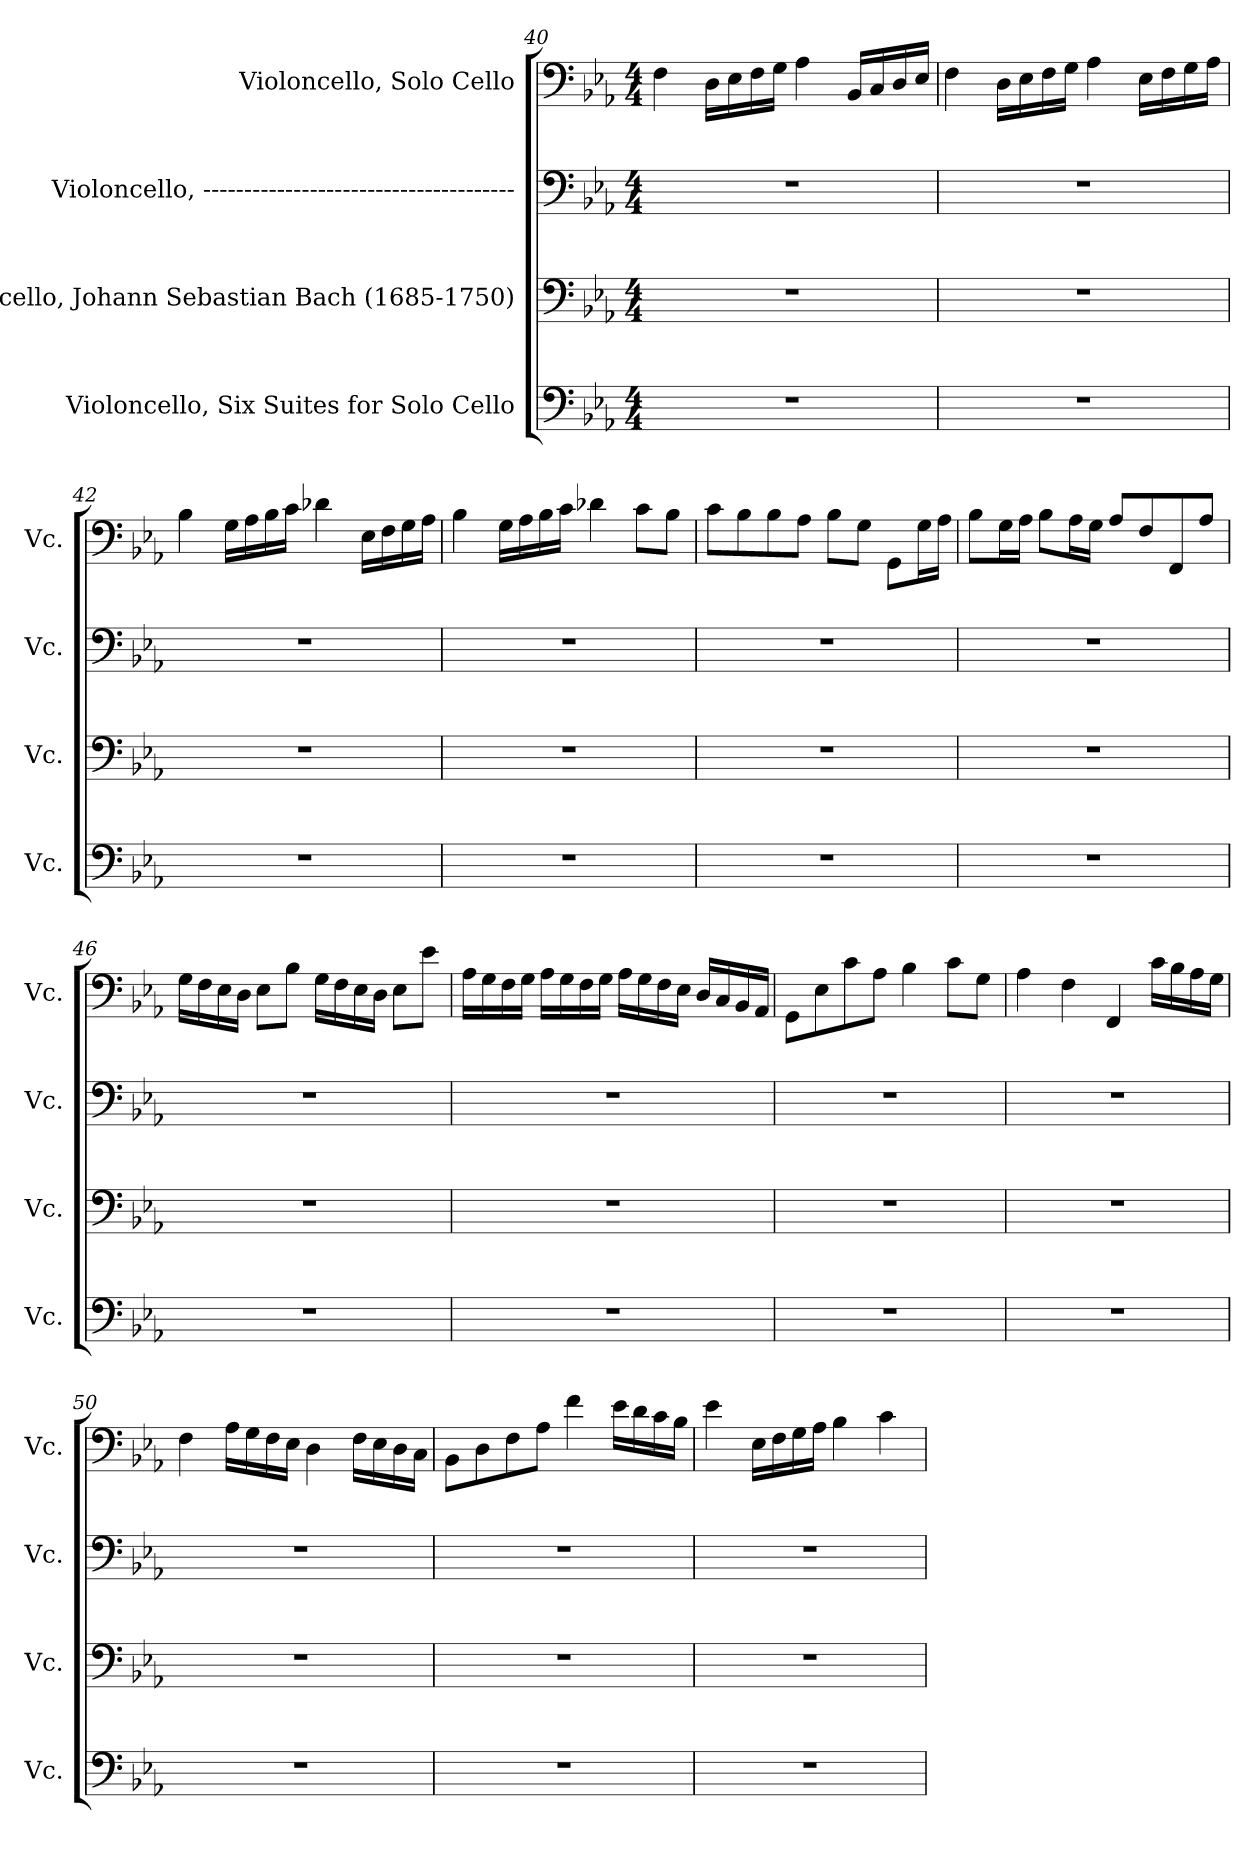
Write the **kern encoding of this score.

**kern	**kern	**kern	**kern
*part4	*part3	*part2	*part1
*staff4	*staff3	*staff2	*staff1
*I"Violoncello, Six Suites for Solo Cello	*I"Violoncello, Johann Sebastian Bach  (1685-1750)	*I"Violoncello, --------------------------------------	*I"Violoncello, Solo Cello
*I'Vc.	*I'Vc.	*I'Vc.	*I'Vc.
*clefF4	*clefF4	*clefF4	*clefF4
*k[b-e-a-]	*k[b-e-a-]	*k[b-e-a-]	*k[b-e-a-]
*M4/4	*M4/4	*M4/4	*M4/4
=40	=40	=40	=40
1r	1r	1r	4F\
.	.	.	16D\LL
.	.	.	16E-\
.	.	.	16F\
.	.	.	16G\JJ
.	.	.	4A-\
.	.	.	16BB-/LL
.	.	.	16C/
.	.	.	16D/
.	.	.	16E-/JJ
=41	=41	=41	=41
1r	1r	1r	4F\
.	.	.	16D\LL
.	.	.	16E-\
.	.	.	16F\
.	.	.	16G\JJ
.	.	.	4A-\
.	.	.	16E-\LL
.	.	.	16F\
.	.	.	16G\
.	.	.	16A-\JJ
!!LO:LB:g=z
=42	=42	=42	=42
1r	1r	1r	4B-\
.	.	.	16G\LL
.	.	.	16A-\
.	.	.	16B-\
.	.	.	16c\JJ
.	.	.	4d-X\
.	.	.	16E-\LL
.	.	.	16F\
.	.	.	16G\
.	.	.	16A-\JJ
=43	=43	=43	=43
1r	1r	1r	4B-\
.	.	.	16G\LL
.	.	.	16A-\
.	.	.	16B-\
.	.	.	16c\JJ
.	.	.	4d-X\
.	.	.	8c\L
.	.	.	8B-\J
=44	=44	=44	=44
1r	1r	1r	8c\L
.	.	.	8B-\
.	.	.	8B-\
.	.	.	8A-\J
.	.	.	8B-\L
.	.	.	8G\J
.	.	.	8GG\L
.	.	.	16G\L
.	.	.	16A-\JJ
=45	=45	=45	=45
1r	1r	1r	8B-\L
.	.	.	16G\L
.	.	.	16A-\JJ
.	.	.	8B-\L
.	.	.	16A-\L
.	.	.	16G\JJ
.	.	.	8A-/L
.	.	.	8F/
.	.	.	8FF/
.	.	.	8A-/J
!!LO:LB:g=z
=46	=46	=46	=46
1r	1r	1r	16G\LL
.	.	.	16F\
.	.	.	16E-\
.	.	.	16D\JJ
.	.	.	8E-\L
.	.	.	8B-\J
.	.	.	16G\LL
.	.	.	16F\
.	.	.	16E-\
.	.	.	16D\JJ
.	.	.	8E-\L
.	.	.	8e-\J
=47	=47	=47	=47
1r	1r	1r	16A-\LL
.	.	.	16G\
.	.	.	16F\
.	.	.	16G\JJ
.	.	.	16A-\LL
.	.	.	16G\
.	.	.	16F\
.	.	.	16G\JJ
.	.	.	16A-\LL
.	.	.	16G\
.	.	.	16F\
.	.	.	16E-\JJ
.	.	.	16D/LL
.	.	.	16C/
.	.	.	16BB-/
.	.	.	16AA-/JJ
=48	=48	=48	=48
1r	1r	1r	8GG\L
.	.	.	8E-\
.	.	.	8c\
.	.	.	8A-\J
.	.	.	4B-\
.	.	.	8c\L
.	.	.	8G\J
=49	=49	=49	=49
1r	1r	1r	4A-\
.	.	.	4F\
.	.	.	4FF/
.	.	.	16c\LL
.	.	.	16B-\
.	.	.	16A-\
.	.	.	16G\JJ
!!LO:PB:g=z
=50	=50	=50	=50
1r	1r	1r	4F\
.	.	.	16A-\LL
.	.	.	16G\
.	.	.	16F\
.	.	.	16E-\JJ
.	.	.	4D\
.	.	.	16F\LL
.	.	.	16E-\
.	.	.	16D\
.	.	.	16C\JJ
=51	=51	=51	=51
1r	1r	1r	8BB-\L
.	.	.	8D\
.	.	.	8F\
.	.	.	8A-\J
.	.	.	4f\
.	.	.	16e-\LL
.	.	.	16d\
.	.	.	16c\
.	.	.	16B-\JJ
=52	=52	=52	=52
1r	1r	1r	4e-\
.	.	.	16E-\LL
.	.	.	16F\
.	.	.	16G\
.	.	.	16A-\JJ
.	.	.	4B-\
.	.	.	4c\
=	=	=	=
*-	*-	*-	*-
